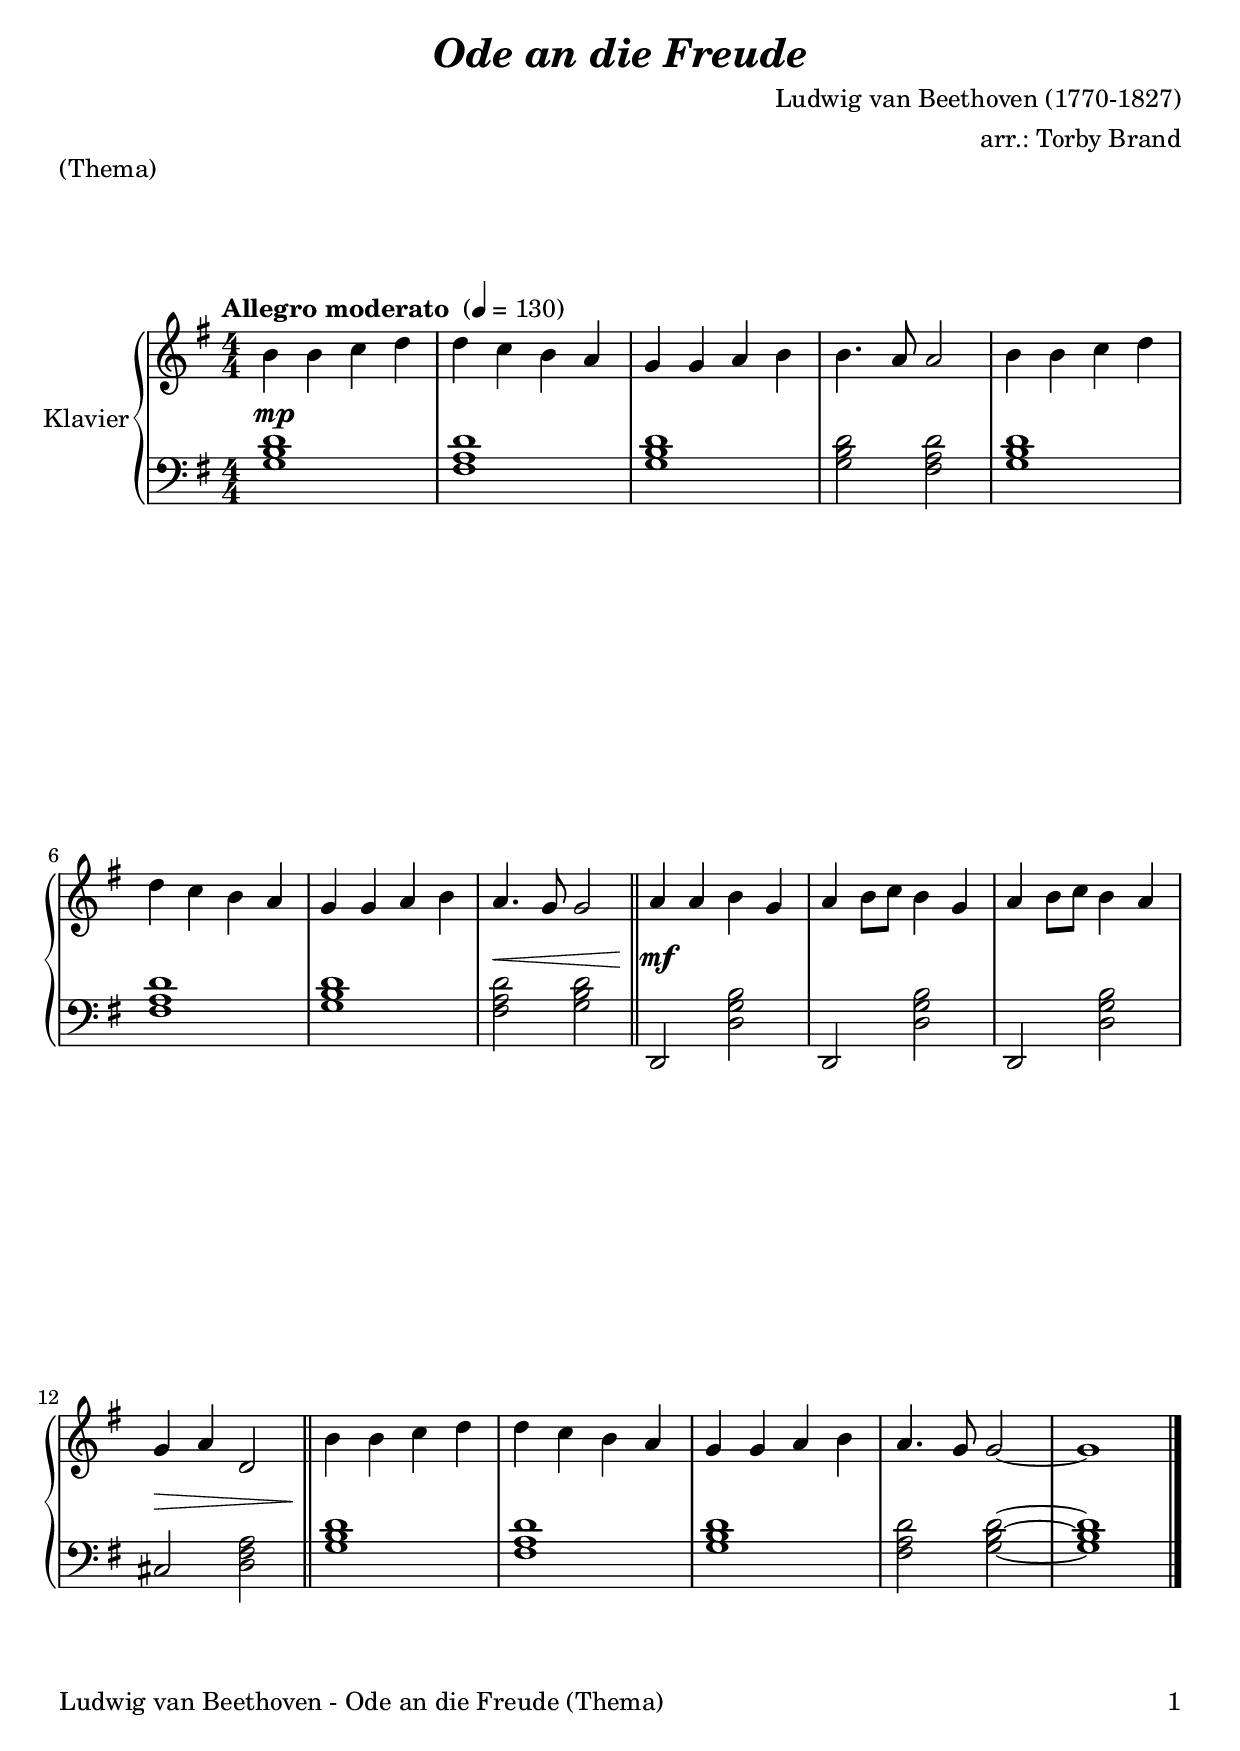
\version "2.24.1"
\include "deutsch.ly"

#(set-global-staff-size 22)

\header {
  title       = \markup \bold \italic "Ode an die Freude"
  composer    = "Ludwig van Beethoven (1770-1827)"
  arranger    = "arr.: Torby Brand"
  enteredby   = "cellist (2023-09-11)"
  piece       = "(Thema)"
}

voiceconsts = {
  \key g \major
  \time 4/4
  \numericTimeSignature
  \compressEmptyMeasures
  % Set default beaming for all staves
%  \set Timing.beamExceptions = #'()
%  \set Timing.baseMoment     = #(ly:make-moment 1 4)
%  \set Timing.beatStructure  = #'(1 1 1)
  \tempo "Allegro moderato " 4=130
}

mikl = "bright acoustic"
% mikl = "church organ"

dcaf = \mark \markup \box \italic "D.C. al Fine"
fine = \mark \markup \box \italic "Fine"

va = \relative c'' {
  \voiceconsts

  h4 h c d
  d c h a
  g g a h
  h4. a8 a2
  h4 h c d
  d c h a

  g g a h
  a4. g8 g2 \bar "||"
  a4 a h g
  a h8 c h4 g
  a h8 c h4 a

  g a d,2 \bar "||"
  h'4 h c d
  d c h a
  g g a h
  a4. g8 g2~
  g1 \bar "|."
}

vb = \relative c' {
  \voiceconsts
  \clef "bass"

  <g h d>1
  <fis a d>
  <g h d>
  <g h d>2 <fis a d>
  <g h d>1
  <fis a d>

  <g h d>
  <fis a d>2 <g h d> \bar "||"
  d, <d' g h>
  d, <d' g h>
  d, <d' g h>

  cis <d fis a> \bar "||"
  <g h d>1
  <fis a d>
  <g h d>
  <fis a d>2 <g h d>~
  <g h d>1 \bar "|."
}

vdy = {
  s1\mp
  s1*6
  s1\<
  s\!\mf
  s1*2
  s1\>
  s\!
}


music = \new PianoStaff <<
  \set PianoStaff.midiInstrument = \mikl
  \set PianoStaff.instrumentName = \markup \center-column { "Klavier" }
  <<
    \new Staff {
      \transpose g g { \va }
    }
    \new Dynamics \vdy
    \new Staff {
      \transpose g g { \vb }
    }
  >>  
>>

\book {
   \paper {
    print-page-number = ##t
    print-first-page-number = ##t
    ragged-last-bottom = ##f
    oddHeaderMarkup = \markup \null
    evenHeaderMarkup = \markup \null
    oddFooterMarkup = \markup {
      \fill-line {
        \if \should-print-page-number
        "Ludwig van Beethoven - Ode an die Freude (Thema)" \fromproperty #'page:page-number-string
      }
    }
    evenFooterMarkup = \oddFooterMarkup
  } \score {
    \music
    \layout {}
  }

  \score {
    \unfoldRepeats \music

    \midi {
      \context {
        \Score
      }
    }
  }
}
